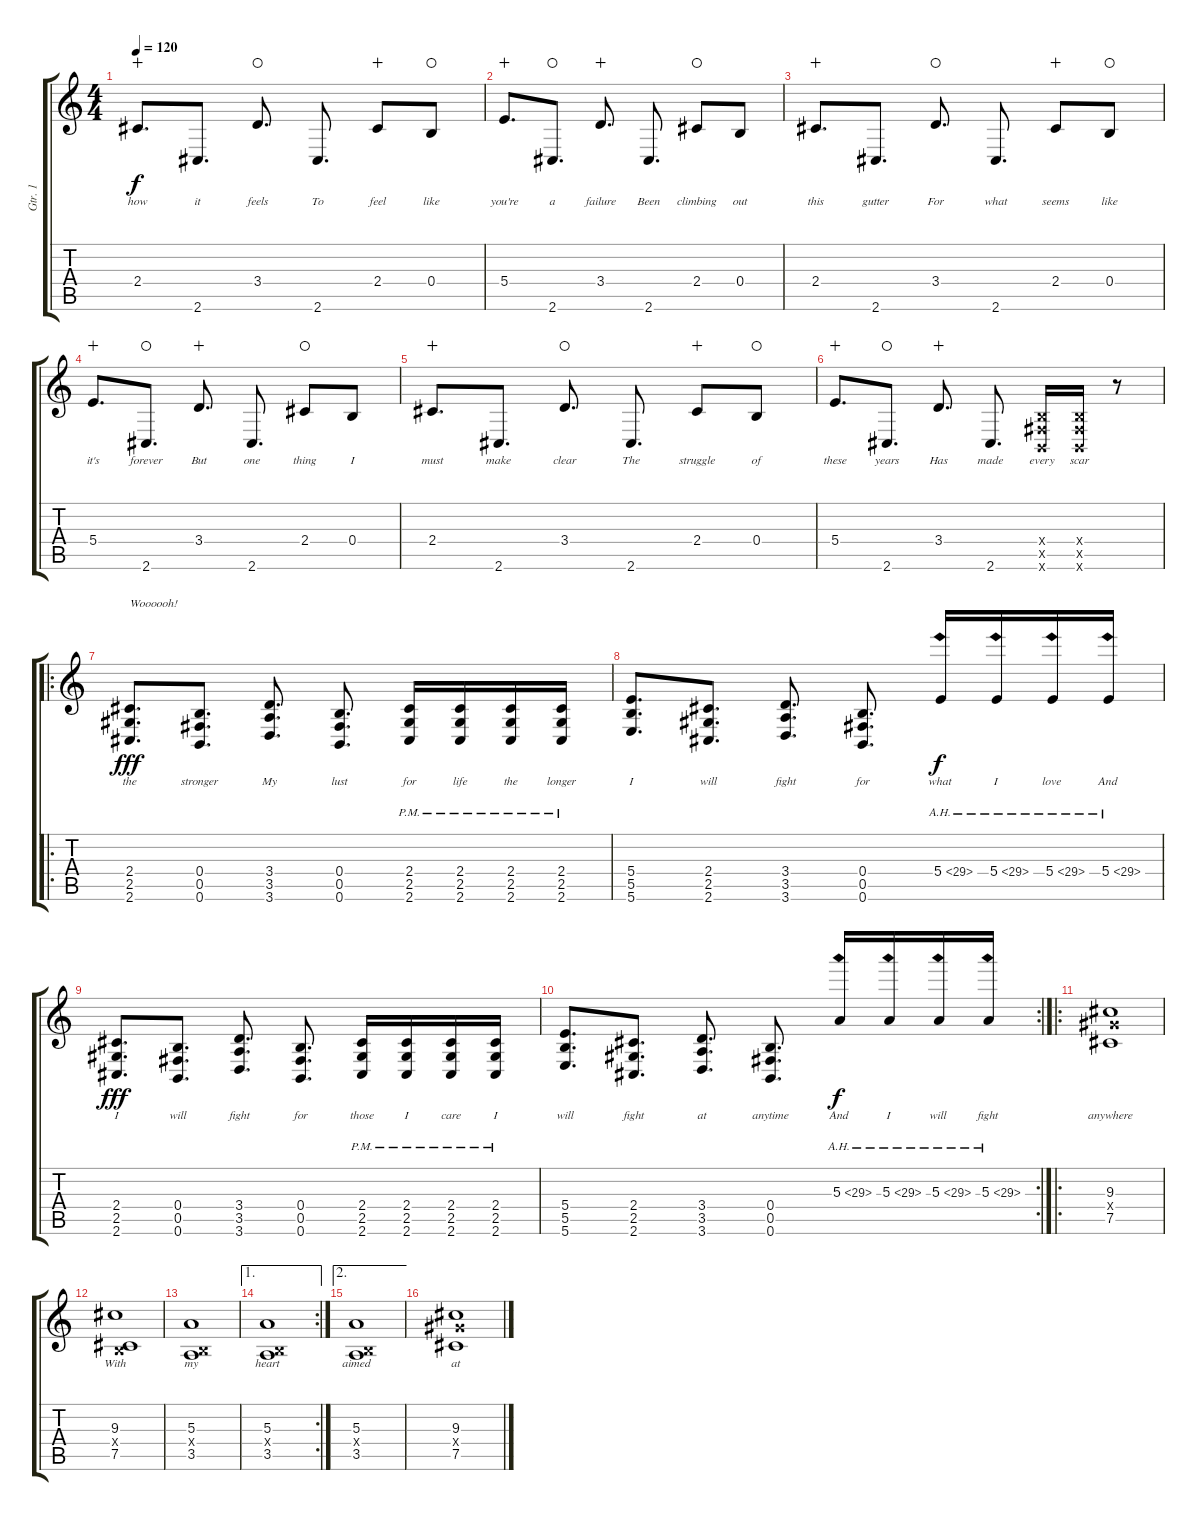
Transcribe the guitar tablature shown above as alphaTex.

\track ("Gtr. 1" "Gtr. 1") {instrument distortionguitar}
\staff {score tabs}
\tuning (Db4 Ab3 E3 B2 Gb2 B1) {hide}
\ts (4 4)
\tempo 120
\clef g2
\ks c
2.4.8{d lyrics (0 "how") lyrics (1 "") lyrics (2 "") lyrics (3 "") lyrics (4 "") dy f wahc} 2.6.8{d lyrics (0 "it") lyrics (1 "") lyrics (2 "") lyrics (3 "") lyrics (4 "")} 3.4.8{d lyrics (0 "feels") lyrics (1 "") lyrics (2 "") lyrics (3 "") lyrics (4 "") waho} 2.6.8{d lyrics (0 "To") lyrics (1 "") lyrics (2 "") lyrics (3 "") lyrics (4 "")} 2.4.8{lyrics (0 "feel") lyrics (1 "") lyrics (2 "") lyrics (3 "") lyrics (4 "") wahc} 0.4.8{lyrics (0 "like") lyrics (1 "") lyrics (2 "") lyrics (3 "") lyrics (4 "") waho} |
5.4.8{d lyrics (0 "you're") lyrics (1 "") lyrics (2 "") lyrics (3 "") lyrics (4 "") wahc} 2.6.8{d lyrics (0 "a") lyrics (1 "") lyrics (2 "") lyrics (3 "") lyrics (4 "") waho} 3.4.8{d lyrics (0 "failure") lyrics (1 "") lyrics (2 "") lyrics (3 "") lyrics (4 "") wahc} 2.6.8{d lyrics (0 "Been") lyrics (1 "") lyrics (2 "") lyrics (3 "") lyrics (4 "")} 2.4.8{lyrics (0 "climbing") lyrics (1 "") lyrics (2 "") lyrics (3 "") lyrics (4 "") waho} 0.4.8{lyrics (0 "out") lyrics (1 "") lyrics (2 "") lyrics (3 "") lyrics (4 "")} |
2.4.8{d lyrics (0 "this") lyrics (1 "") lyrics (2 "") lyrics (3 "") lyrics (4 "") wahc} 2.6.8{d lyrics (0 "gutter") lyrics (1 "") lyrics (2 "") lyrics (3 "") lyrics (4 "")} 3.4.8{d lyrics (0 "For") lyrics (1 "") lyrics (2 "") lyrics (3 "") lyrics (4 "") waho} 2.6.8{d lyrics (0 "what") lyrics (1 "") lyrics (2 "") lyrics (3 "") lyrics (4 "")} 2.4.8{lyrics (0 "seems") lyrics (1 "") lyrics (2 "") lyrics (3 "") lyrics (4 "") wahc} 0.4.8{lyrics (0 "like") lyrics (1 "") lyrics (2 "") lyrics (3 "") lyrics (4 "") waho} |
5.4.8{d lyrics (0 "it's") lyrics (1 "") lyrics (2 "") lyrics (3 "") lyrics (4 "") wahc} 2.6.8{d lyrics (0 "forever") lyrics (1 "") lyrics (2 "") lyrics (3 "") lyrics (4 "") waho} 3.4.8{d lyrics (0 "But") lyrics (1 "") lyrics (2 "") lyrics (3 "") lyrics (4 "") wahc} 2.6.8{d lyrics (0 "one") lyrics (1 "") lyrics (2 "") lyrics (3 "") lyrics (4 "")} 2.4.8{lyrics (0 "thing") lyrics (1 "") lyrics (2 "") lyrics (3 "") lyrics (4 "") waho} 0.4.8{lyrics (0 "I") lyrics (1 "") lyrics (2 "") lyrics (3 "") lyrics (4 "")} |
2.4.8{d lyrics (0 "must") lyrics (1 "") lyrics (2 "") lyrics (3 "") lyrics (4 "") wahc} 2.6.8{d lyrics (0 "make") lyrics (1 "") lyrics (2 "") lyrics (3 "") lyrics (4 "")} 3.4.8{d lyrics (0 "clear") lyrics (1 "") lyrics (2 "") lyrics (3 "") lyrics (4 "") waho} 2.6.8{d lyrics (0 "The") lyrics (1 "") lyrics (2 "") lyrics (3 "") lyrics (4 "")} 2.4.8{lyrics (0 "struggle") lyrics (1 "") lyrics (2 "") lyrics (3 "") lyrics (4 "") wahc} 0.4.8{lyrics (0 "of") lyrics (1 "") lyrics (2 "") lyrics (3 "") lyrics (4 "") waho} |
5.4.8{d lyrics (0 "these") lyrics (1 "") lyrics (2 "") lyrics (3 "") lyrics (4 "") wahc} 2.6.8{d lyrics (0 "years") lyrics (1 "") lyrics (2 "") lyrics (3 "") lyrics (4 "") waho} 3.4.8{d lyrics (0 "Has") lyrics (1 "") lyrics (2 "") lyrics (3 "") lyrics (4 "") wahc} 2.6.8{d lyrics (0 "made") lyrics (1 "") lyrics (2 "") lyrics (3 "") lyrics (4 "")} (0.4{x} 0.5{x} 0.6{x}).16{lyrics (0 "every") lyrics (1 "") lyrics (2 "") lyrics (3 "") lyrics (4 "")} (0.4{x} 0.5{x} 0.6{x}).16{lyrics (0 "scar") lyrics (1 "") lyrics (2 "") lyrics (3 "") lyrics (4 "")} r.8 |
\ro
(2.4 2.5 2.6).8{d txt "Woooooh!" lyrics (0 "the") lyrics (1 "") lyrics (2 "") lyrics (3 "") lyrics (4 "") dy fff balance 7 instrument distortionguitar} (0.4 0.5 0.6).8{d lyrics (0 "stronger") lyrics (1 "") lyrics (2 "") lyrics (3 "") lyrics (4 "")} (3.4 3.5 3.6).8{d lyrics (0 "My") lyrics (1 "") lyrics (2 "") lyrics (3 "") lyrics (4 "")} (0.4 0.5 0.6).8{d lyrics (0 "lust") lyrics (1 "") lyrics (2 "") lyrics (3 "") lyrics (4 "")} (2.4{pm} 2.5{pm} 2.6{pm}).16{lyrics (0 "for") lyrics (1 "") lyrics (2 "") lyrics (3 "") lyrics (4 "")} (2.4{pm} 2.5{pm} 2.6{pm}).16{lyrics (0 "life") lyrics (1 "") lyrics (2 "") lyrics (3 "") lyrics (4 "")} (2.4{pm} 2.5{pm} 2.6{pm}).16{lyrics (0 "the") lyrics (1 "") lyrics (2 "") lyrics (3 "") lyrics (4 "")} (2.4{pm} 2.5{pm} 2.6{pm}).16{lyrics (0 "longer") lyrics (1 "") lyrics (2 "") lyrics (3 "") lyrics (4 "")} |
(5.4 5.5 5.6).8{d lyrics (0 "I") lyrics (1 "") lyrics (2 "") lyrics (3 "") lyrics (4 "")} (2.4 2.5 2.6).8{d lyrics (0 "will") lyrics (1 "") lyrics (2 "") lyrics (3 "") lyrics (4 "")} (3.4 3.5 3.6).8{d lyrics (0 "fight") lyrics (1 "") lyrics (2 "") lyrics (3 "") lyrics (4 "")} (0.4 0.5 0.6).8{d lyrics (0 "for") lyrics (1 "") lyrics (2 "") lyrics (3 "") lyrics (4 "")} 5.4{ah 24}.16{lyrics (0 "what") lyrics (1 "") lyrics (2 "") lyrics (3 "") lyrics (4 "") dy f} 5.4{ah 24}.16{lyrics (0 "I") lyrics (1 "") lyrics (2 "") lyrics (3 "") lyrics (4 "")} 5.4{ah 24}.16{lyrics (0 "love") lyrics (1 "") lyrics (2 "") lyrics (3 "") lyrics (4 "")} 5.4{ah 24}.16{lyrics (0 "And") lyrics (1 "") lyrics (2 "") lyrics (3 "") lyrics (4 "")} |
(2.4 2.5 2.6).8{d lyrics (0 "I") lyrics (1 "") lyrics (2 "") lyrics (3 "") lyrics (4 "") dy fff} (0.4 0.5 0.6).8{d lyrics (0 "will") lyrics (1 "") lyrics (2 "") lyrics (3 "") lyrics (4 "")} (3.4 3.5 3.6).8{d lyrics (0 "fight") lyrics (1 "") lyrics (2 "") lyrics (3 "") lyrics (4 "")} (0.4 0.5 0.6).8{d lyrics (0 "for") lyrics (1 "") lyrics (2 "") lyrics (3 "") lyrics (4 "")} (2.4{pm} 2.5{pm} 2.6{pm}).16{lyrics (0 "those") lyrics (1 "") lyrics (2 "") lyrics (3 "") lyrics (4 "")} (2.4{pm} 2.5{pm} 2.6{pm}).16{lyrics (0 "I") lyrics (1 "") lyrics (2 "") lyrics (3 "") lyrics (4 "")} (2.4{pm} 2.5{pm} 2.6{pm}).16{lyrics (0 "care") lyrics (1 "") lyrics (2 "") lyrics (3 "") lyrics (4 "")} (2.4{pm} 2.5{pm} 2.6{pm}).16{lyrics (0 "I") lyrics (1 "") lyrics (2 "") lyrics (3 "") lyrics (4 "")} |
\rc 2
(5.4 5.5 5.6).8{d lyrics (0 "will") lyrics (1 "") lyrics (2 "") lyrics (3 "") lyrics (4 "")} (2.4 2.5 2.6).8{d lyrics (0 "fight") lyrics (1 "") lyrics (2 "") lyrics (3 "") lyrics (4 "")} (3.4 3.5 3.6).8{d lyrics (0 "at") lyrics (1 "") lyrics (2 "") lyrics (3 "") lyrics (4 "")} (0.4 0.5 0.6).8{d lyrics (0 "anytime") lyrics (1 "") lyrics (2 "") lyrics (3 "") lyrics (4 "")} 5.3{ah 24}.16{lyrics (0 "And") lyrics (1 "") lyrics (2 "") lyrics (3 "") lyrics (4 "") dy f} 5.3{ah 24}.16{lyrics (0 "I") lyrics (1 "") lyrics (2 "") lyrics (3 "") lyrics (4 "")} 5.3{ah 24}.16{lyrics (0 "will") lyrics (1 "") lyrics (2 "") lyrics (3 "") lyrics (4 "")} 5.3{ah 24}.16{lyrics (0 "fight") lyrics (1 "") lyrics (2 "") lyrics (3 "") lyrics (4 "")} |
\ro
(9.3 9.4{x} 7.5).1{lyrics (0 "anywhere") lyrics (1 "") lyrics (2 "") lyrics (3 "") lyrics (4 "") instrument distortionguitar} |
(9.3 0.4{x} 7.5).1{lyrics (0 "With") lyrics (1 "") lyrics (2 "") lyrics (3 "") lyrics (4 "")} |
(5.3 0.4{x} 3.5).1{lyrics (0 "my") lyrics (1 "") lyrics (2 "") lyrics (3 "") lyrics (4 "")} |
\ae 1
\rc 2
(5.3 0.4{x} 3.5).1{lyrics (0 "heart") lyrics (1 "") lyrics (2 "") lyrics (3 "") lyrics (4 "")} |
\ae 2
(5.3 0.4{x} 3.5).1{lyrics (0 "aimed") lyrics (1 "") lyrics (2 "") lyrics (3 "") lyrics (4 "")} |
(9.3 9.4{x} 7.5).1{lyrics (0 "at") lyrics (1 "") lyrics (2 "") lyrics (3 "") lyrics (4 "")}
